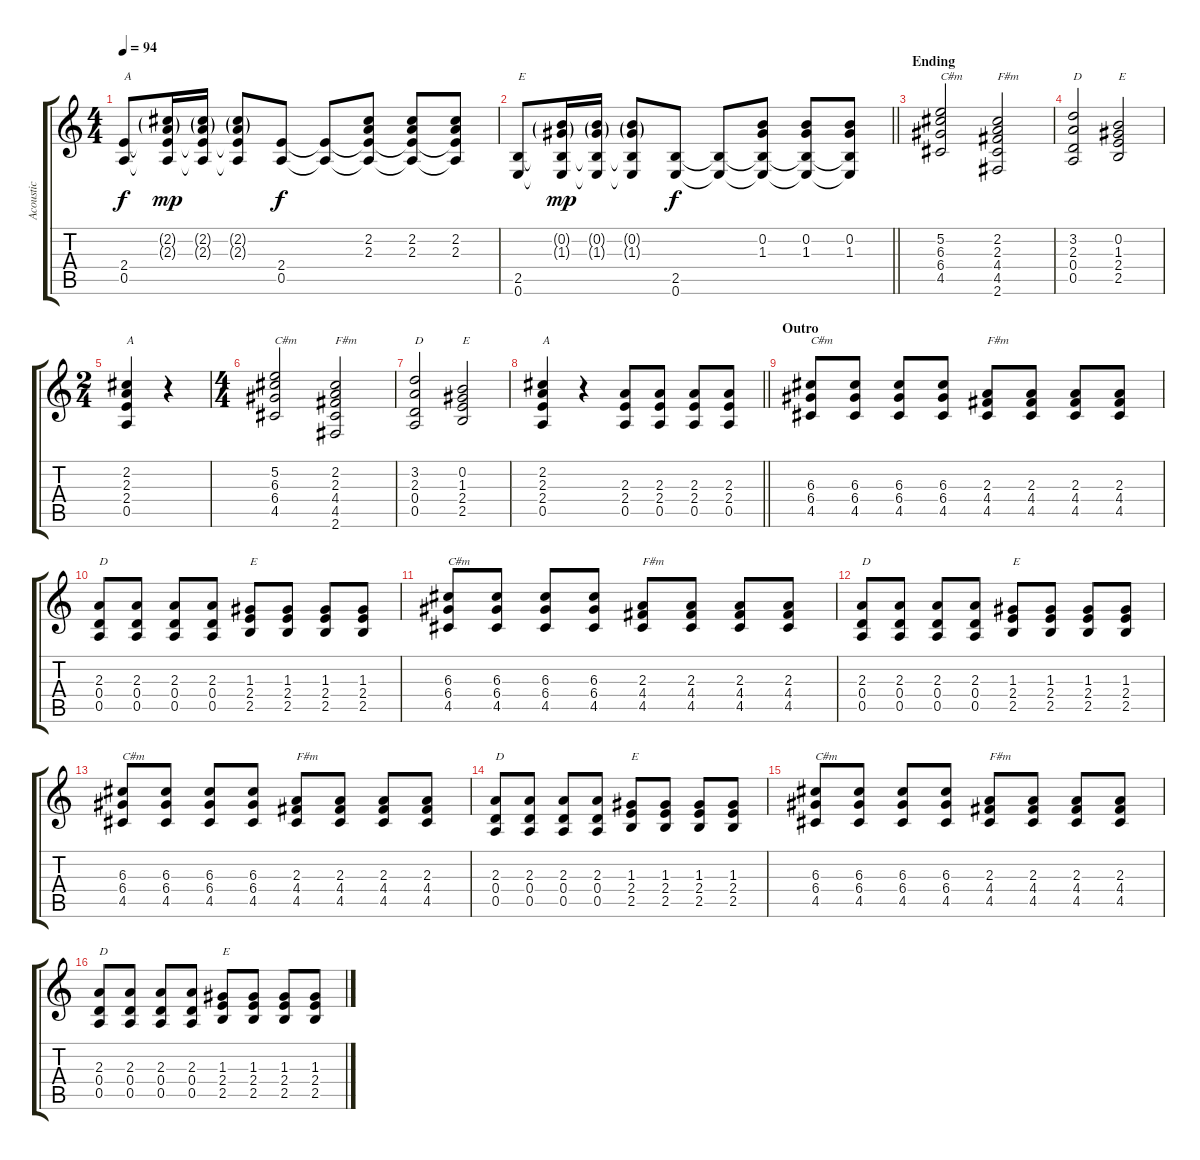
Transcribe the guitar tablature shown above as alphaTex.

\track ("Acoustic" "Acoustic") {instrument acousticguitarsteel}
\staff {score tabs}
\tuning (E4 B3 G3 D3 A2 E2) {hide}
\ts (4 4)
\tempo 94
\clef g2
\ks c
(2.4 0.5).8{txt "A" dy f} (2.2{g} 2.3{g} 2.4{t} 0.5{t}).16{dy mp} (2.2{g} 2.3{g} 2.4{t} 0.5{t}).16 (2.2{g} 2.3{g} 2.4{t} 0.5{t}).8 (2.4 0.5).8{dy f} (2.4{t} 0.5{t}).8 (2.2 2.3 2.4{t} 0.5{t}).8 (2.2 2.3 2.4{t} 0.5{t}).8 (2.2 2.3 2.4{t} 0.5{t}).8 |
\barLineRight lightlight
(2.5 0.6).8{txt "E"} (0.2{g} 1.3{g} 2.5{t} 0.6{t}).16{dy mp} (0.2{g} 1.3{g} 2.5{t} 0.6{t}).16 (0.2{g} 1.3{g} 2.5{t} 0.6{t}).8 (2.5 0.6).8{dy f} (2.5{t} 0.6{t}).8 (0.2 1.3 2.5{t} 0.6{t}).8 (0.2 1.3 2.5{t} 0.6{t}).8 (0.2 1.3 2.5{t} 0.6{t}).8 |
\section ("" "Ending")
(5.2 6.3 6.4 4.5).2{txt "C#m"} (2.2 2.3 4.4 4.5 2.6).2{txt "F#m"} |
(3.2 2.3 0.4 0.5).2{txt "D"} (0.2 1.3 2.4 2.5).2{txt "E"} |
\ts (2 4)
(2.2 2.3 2.4 0.5).4{txt "A"} r.4 |
\ts (4 4)
(5.2 6.3 6.4 4.5).2{txt "C#m"} (2.2 2.3 4.4 4.5 2.6).2{txt "F#m"} |
(3.2 2.3 0.4 0.5).2{txt "D"} (0.2 1.3 2.4 2.5).2{txt "E"} |
\barLineRight lightlight
(2.2 2.3 2.4 0.5).4{txt "A"} r.4 (2.3 2.4 0.5).8 (2.3 2.4 0.5).8 (2.3 2.4 0.5).8 (2.3 2.4 0.5).8 |
\section ("" "Outro")
(6.3 6.4 4.5).8{txt "C#m"} (6.3 6.4 4.5).8 (6.3 6.4 4.5).8 (6.3 6.4 4.5).8 (2.3 4.4 4.5).8{txt "F#m"} (2.3 4.4 4.5).8 (2.3 4.4 4.5).8 (2.3 4.4 4.5).8 |
(2.3 0.4 0.5).8{txt "D"} (2.3 0.4 0.5).8 (2.3 0.4 0.5).8 (2.3 0.4 0.5).8 (1.3 2.4 2.5).8{txt "E"} (1.3 2.4 2.5).8 (1.3 2.4 2.5).8 (1.3 2.4 2.5).8 |
(6.3 6.4 4.5).8{txt "C#m"} (6.3 6.4 4.5).8 (6.3 6.4 4.5).8 (6.3 6.4 4.5).8 (2.3 4.4 4.5).8{txt "F#m"} (2.3 4.4 4.5).8 (2.3 4.4 4.5).8 (2.3 4.4 4.5).8 |
(2.3 0.4 0.5).8{txt "D"} (2.3 0.4 0.5).8 (2.3 0.4 0.5).8 (2.3 0.4 0.5).8 (1.3 2.4 2.5).8{txt "E"} (1.3 2.4 2.5).8 (1.3 2.4 2.5).8 (1.3 2.4 2.5).8 |
(6.3 6.4 4.5).8{txt "C#m"} (6.3 6.4 4.5).8 (6.3 6.4 4.5).8 (6.3 6.4 4.5).8 (2.3 4.4 4.5).8{txt "F#m"} (2.3 4.4 4.5).8 (2.3 4.4 4.5).8 (2.3 4.4 4.5).8 |
(2.3 0.4 0.5).8{txt "D"} (2.3 0.4 0.5).8 (2.3 0.4 0.5).8 (2.3 0.4 0.5).8 (1.3 2.4 2.5).8{txt "E"} (1.3 2.4 2.5).8 (1.3 2.4 2.5).8 (1.3 2.4 2.5).8 |
(6.3 6.4 4.5).8{txt "C#m"} (6.3 6.4 4.5).8 (6.3 6.4 4.5).8 (6.3 6.4 4.5).8 (2.3 4.4 4.5).8{txt "F#m"} (2.3 4.4 4.5).8 (2.3 4.4 4.5).8 (2.3 4.4 4.5).8 |
(2.3 0.4 0.5).8{txt "D"} (2.3 0.4 0.5).8 (2.3 0.4 0.5).8 (2.3 0.4 0.5).8 (1.3 2.4 2.5).8{txt "E"} (1.3 2.4 2.5).8 (1.3 2.4 2.5).8 (1.3 2.4 2.5).8
